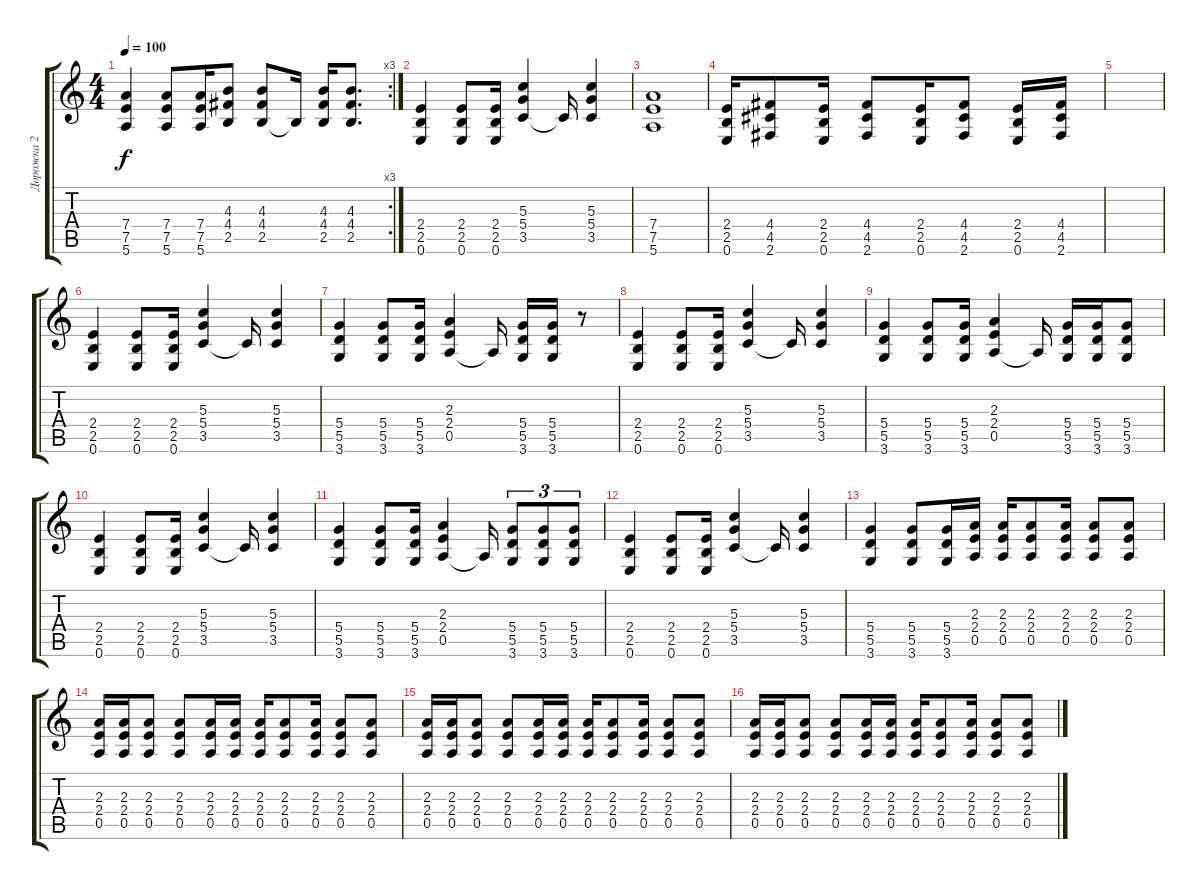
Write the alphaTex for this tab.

\track ("Дорожка 2" "Дорожка 2") {instrument acousticguitarnylon}
\staff {score tabs}
\tuning (E4 B3 G3 D3 A2 E2) {hide}
\rc 3
\ts (4 4)
\tempo 100
\clef g2
\ks c
(7.4 7.5 5.6).4{dy f} (7.4 7.5 5.6).8 (7.4 7.5 5.6).16 (4.3 4.4 2.5).8 (4.3 4.4 2.5).8 2.5{t}.16 (4.3 4.4 2.5).16 (4.3 4.4 2.5).8{d} |
(2.4 2.5 0.6).4{instrument distortionguitar} (2.4 2.5 0.6).8 (2.4 2.5 0.6).16 (5.3 5.4 3.5).4 3.5{t}.16 (5.3 5.4 3.5).4 |
(7.4 7.5 5.6).1 |
(2.4 2.5 0.6).16 (4.4 4.5 2.6).8 (2.4 2.5 0.6).16 (4.4 4.5 2.6).8 (2.4 2.5 0.6).16 (4.4 4.5 2.6).8 (2.4 2.5 0.6).16 (4.4 4.5 2.6).16 |
|
(2.4 2.5 0.6).4{instrument distortionguitar} (2.4 2.5 0.6).8 (2.4 2.5 0.6).16 (5.3 5.4 3.5).4 3.5{t}.16 (5.3 5.4 3.5).4 |
(5.4 5.5 3.6).4 (5.4 5.5 3.6).8 (5.4 5.5 3.6).16 (2.3 2.4 0.5).4 0.5{t}.16 (5.4 5.5 3.6).16 (5.4 5.5 3.6).16 r.8 |
(2.4 2.5 0.6).4{instrument distortionguitar} (2.4 2.5 0.6).8 (2.4 2.5 0.6).16 (5.3 5.4 3.5).4 3.5{t}.16 (5.3 5.4 3.5).4 |
(5.4 5.5 3.6).4 (5.4 5.5 3.6).8 (5.4 5.5 3.6).16 (2.3 2.4 0.5).4 0.5{t}.16 (5.4 5.5 3.6).16 (5.4 5.5 3.6).16 (5.4 5.5 3.6).8 |
(2.4 2.5 0.6).4{instrument distortionguitar} (2.4 2.5 0.6).8 (2.4 2.5 0.6).16 (5.3 5.4 3.5).4 3.5{t}.16 (5.3 5.4 3.5).4 |
(5.4 5.5 3.6).4 (5.4 5.5 3.6).8 (5.4 5.5 3.6).16 (2.3 2.4 0.5).4 0.5{t}.16 (5.4 5.5 3.6).8{tu (3 2)} (5.4 5.5 3.6).8{tu (3 2)} (5.4 5.5 3.6).8{tu (3 2)} |
(2.4 2.5 0.6).4{instrument distortionguitar} (2.4 2.5 0.6).8 (2.4 2.5 0.6).16 (5.3 5.4 3.5).4 3.5{t}.16 (5.3 5.4 3.5).4 |
(5.4 5.5 3.6).4 (5.4 5.5 3.6).8 (5.4 5.5 3.6).16 (2.3 2.4 0.5).16 (2.3 2.4 0.5).16 (2.3 2.4 0.5).8 (2.3 2.4 0.5).16 (2.3 2.4 0.5).8 (2.3 2.4 0.5).8 |
(2.3 2.4 0.5).16 (2.3 2.4 0.5).16 (2.3 2.4 0.5).8 (2.3 2.4 0.5).8 (2.3 2.4 0.5).16 (2.3 2.4 0.5).16 (2.3 2.4 0.5).16 (2.3 2.4 0.5).8 (2.3 2.4 0.5).16 (2.3 2.4 0.5).8 (2.3 2.4 0.5).8 |
(2.3 2.4 0.5).16 (2.3 2.4 0.5).16 (2.3 2.4 0.5).8 (2.3 2.4 0.5).8 (2.3 2.4 0.5).16 (2.3 2.4 0.5).16 (2.3 2.4 0.5).16 (2.3 2.4 0.5).8 (2.3 2.4 0.5).16 (2.3 2.4 0.5).8 (2.3 2.4 0.5).8 |
(2.3 2.4 0.5).16 (2.3 2.4 0.5).16 (2.3 2.4 0.5).8 (2.3 2.4 0.5).8 (2.3 2.4 0.5).16 (2.3 2.4 0.5).16 (2.3 2.4 0.5).16 (2.3 2.4 0.5).8 (2.3 2.4 0.5).16 (2.3 2.4 0.5).8 (2.3 2.4 0.5).8
